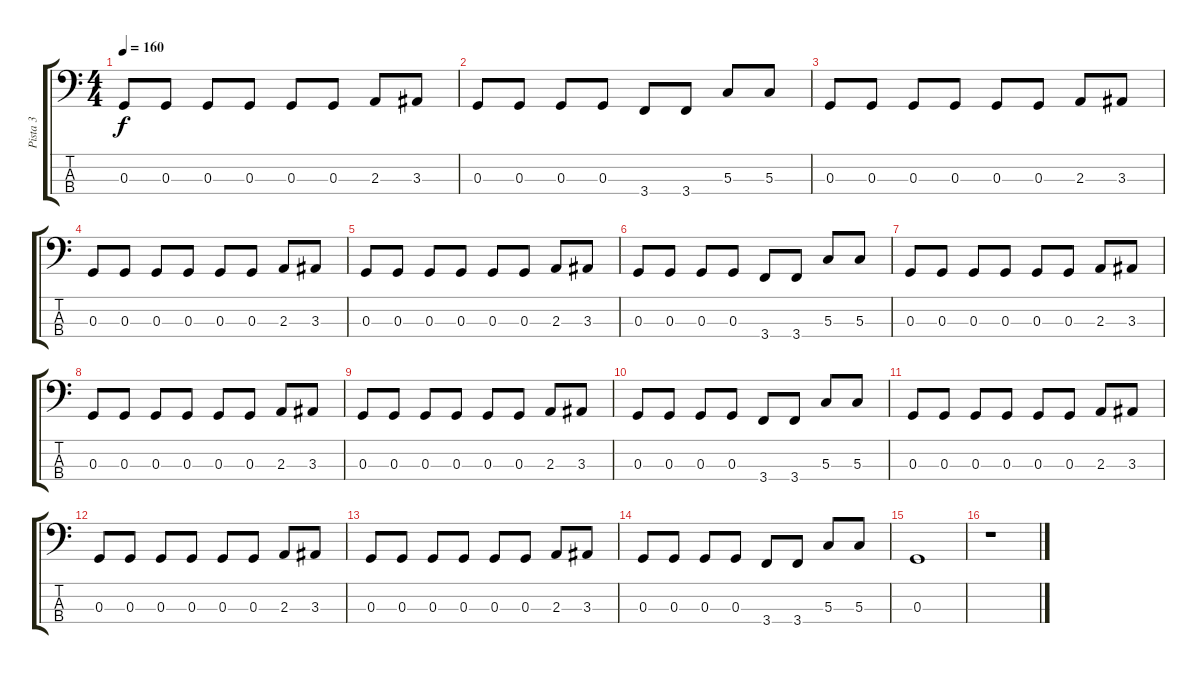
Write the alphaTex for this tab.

\track ("Pista 3" "Pista 3") {instrument electricbassfinger}
\staff {score tabs}
\tuning (F2 C2 G1 D1) {hide}
\ts (4 4)
\tempo 160
\clef f4
\ks c
0.3.8{dy f} 0.3.8 0.3.8 0.3.8 0.3.8 0.3.8 2.3.8 3.3.8 |
0.3.8 0.3.8 0.3.8 0.3.8 3.4.8 3.4.8 5.3.8 5.3.8 |
0.3.8 0.3.8 0.3.8 0.3.8 0.3.8 0.3.8 2.3.8 3.3.8 |
0.3.8 0.3.8 0.3.8 0.3.8 0.3.8 0.3.8 2.3.8 3.3.8 |
0.3.8 0.3.8 0.3.8 0.3.8 0.3.8 0.3.8 2.3.8 3.3.8 |
0.3.8 0.3.8 0.3.8 0.3.8 3.4.8 3.4.8 5.3.8 5.3.8 |
0.3.8 0.3.8 0.3.8 0.3.8 0.3.8 0.3.8 2.3.8 3.3.8 |
0.3.8 0.3.8 0.3.8 0.3.8 0.3.8 0.3.8 2.3.8 3.3.8 |
0.3.8 0.3.8 0.3.8 0.3.8 0.3.8 0.3.8 2.3.8 3.3.8 |
0.3.8 0.3.8 0.3.8 0.3.8 3.4.8 3.4.8 5.3.8 5.3.8 |
0.3.8 0.3.8 0.3.8 0.3.8 0.3.8 0.3.8 2.3.8 3.3.8 |
0.3.8 0.3.8 0.3.8 0.3.8 0.3.8 0.3.8 2.3.8 3.3.8 |
0.3.8 0.3.8 0.3.8 0.3.8 0.3.8 0.3.8 2.3.8 3.3.8 |
0.3.8 0.3.8 0.3.8 0.3.8 3.4.8 3.4.8 5.3.8 5.3.8 |
0.3.1 |
r.1
